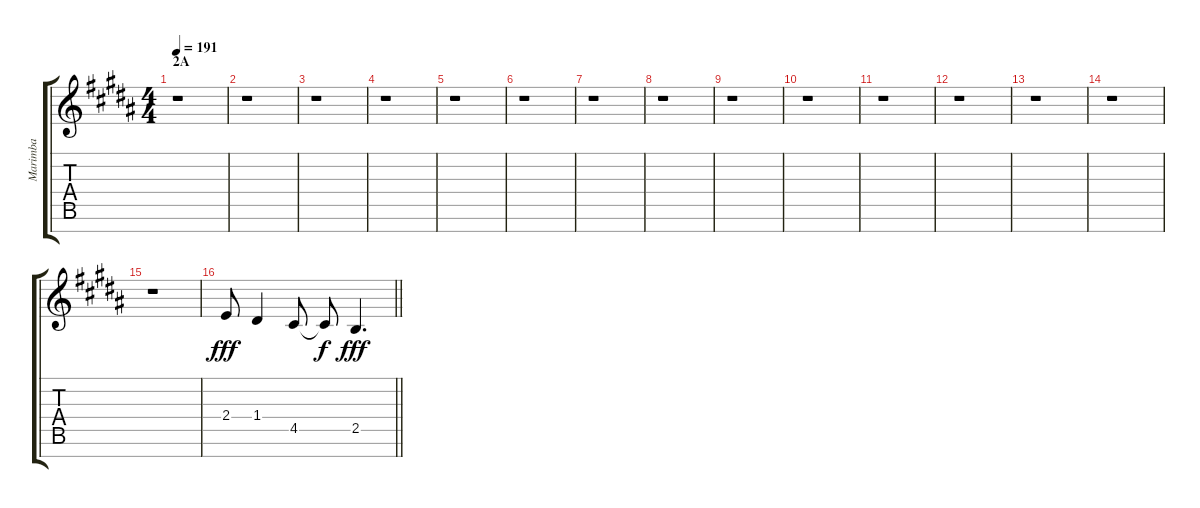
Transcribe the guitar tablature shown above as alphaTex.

\track ("Marimba" "Marimba") {instrument marimba}
\staff {score tabs}
\tuning (E5 B4 G4 D4 A3 E3 B2) {hide}
\ts (4 4)
\section ("" "2A")
\tempo 191
\clef g2
\ks b
r.1{dy fff} |
r.1 |
r.1 |
r.1 |
r.1 |
r.1 |
r.1 |
r.1 |
r.1 |
r.1 |
r.1 |
r.1 |
r.1 |
r.1 |
r.1 |
\barLineRight lightlight
2.4.8 1.4.4 4.5.8 4.5{t}.8{dy f} 2.5.4{d dy fff}
